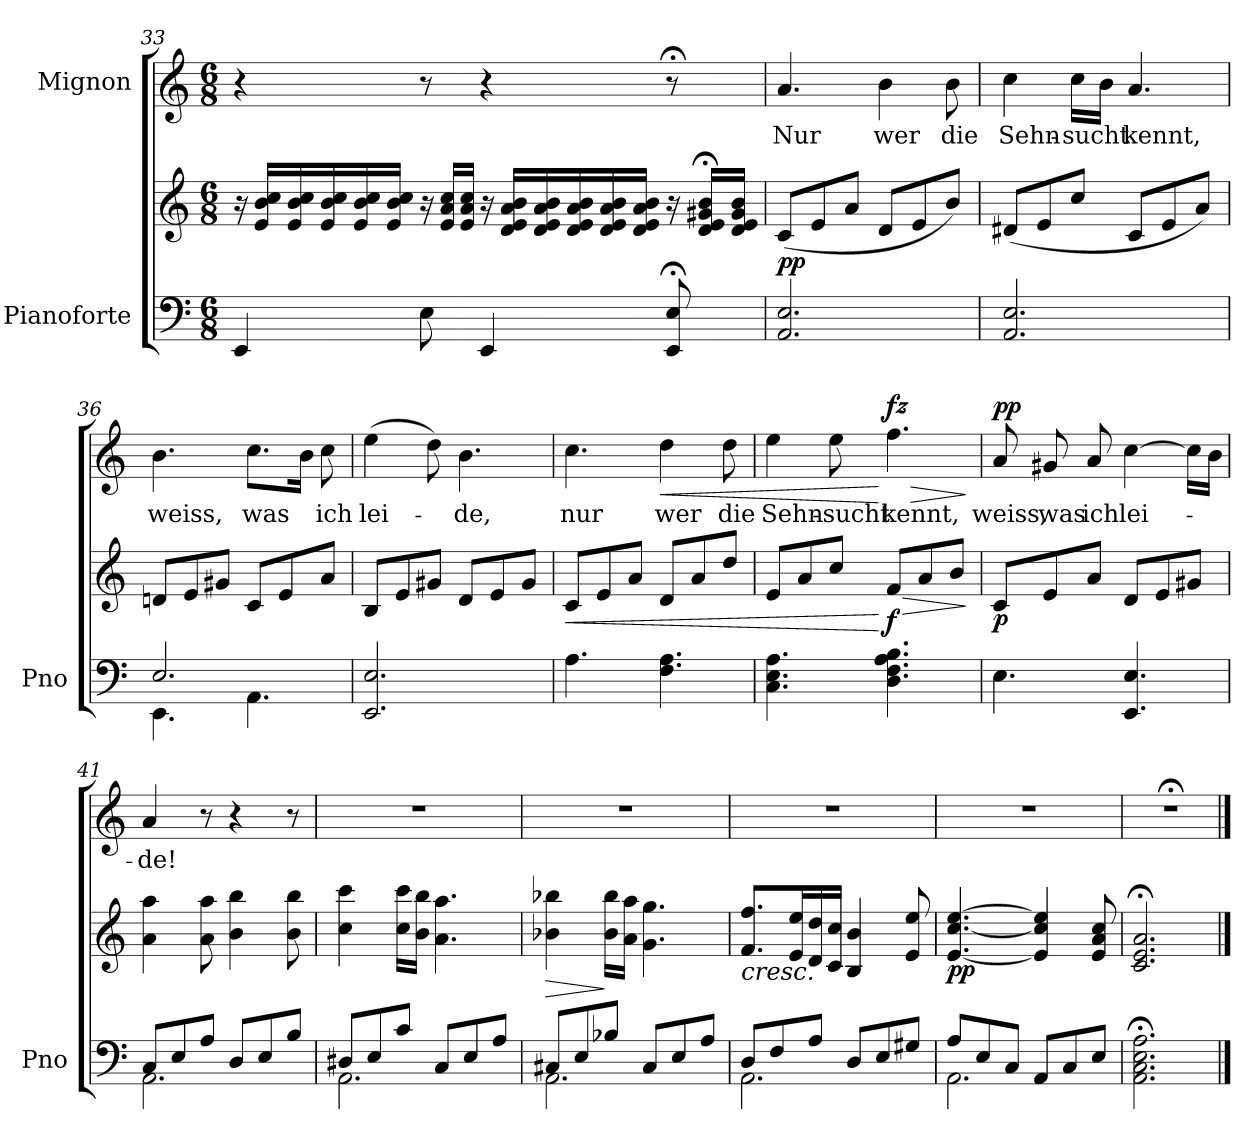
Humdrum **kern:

**kern	**kern	**dynam	**kern	**text	**dynam
*part2	*part2	*part2	*part1	*part1	*part1
*staff3	*staff2	*staff2/3	*staff1	*staff1	*staff1
*I"Pianoforte	*	*	*I"Mignon	*	*
*I'Pno	*	*	*	*	*
*clefF4	*clefG2	*	*clefG2	*	*
*k[]	*k[]	*	*k[]	*	*
*M6/8	*M6/8	*	*M6/8	*	*
*	*Xtuplet	*	*	*	*
=33	=33	=33	=33	=33	=33
4EE/	24r	.	4r	.	.
.	24e/ 24b/ 24cc/LL	.	.	.	.
.	24e/ 24b/ 24cc/	.	.	.	.
.	24e/ 24b/ 24cc/	.	.	.	.
.	24e/ 24b/ 24cc/	.	.	.	.
.	24e/ 24b/ 24cc/JJ	.	.	.	.
8E\	24r	.	8r	.	.
.	24e/ 24a/ 24cc/LL	.	.	.	.
.	24e/ 24a/ 24cc/JJ	.	.	.	.
4EE/	24r	.	4r	.	.
.	24d/ 24e/ 24a/ 24b/LL	.	.	.	.
.	24d/ 24e/ 24a/ 24b/	.	.	.	.
.	24d/ 24e/ 24a/ 24b/	.	.	.	.
.	24d/ 24e/ 24a/ 24b/	.	.	.	.
.	24d/ 24e/ 24a/ 24b/JJ	.	.	.	.
8EE/;< 8E/;<	24r	.	8r;<	.	.
.	24d/;< 24e/;< 24g#X/;< 24b/;<LL	.	.	.	.
.	24d/ 24e/ 24g#/ 24b/JJ	.	.	.	.
=34	=34	=34	=34	=34	=34
!	!	!LO:DY:a=2	!	!LO:LY:b	!
2.AA/ 2.E/	(8c/L	pp	4.a/	Nur	.
.	8e/	.	.	.	.
.	8a/J	.	.	.	.
!	!	!	!	!LO:LY:b	!
.	8d/L	.	4b\	wer	.
.	8e/	.	.	.	.
!	!	!	!	!LO:LY:b	!
.	8b/J)	.	8b\	die	.
!!LO:LB:g=z
=35	=35	=35	=35	=35	=35
!	!	!	!	!LO:LY:b	!
2.AA/ 2.E/	(8d#X/L	.	4cc\	Sehn-	.
.	8e/	.	.	.	.
!	!	!	!	!LO:LY:b	!
.	8cc/J	.	16cc\LL	-sucht	.
.	.	.	16b\JJ	.	.
!	!	!	!	!LO:LY:b	!
.	8c/L	.	4.a/	kennt,	.
.	8e/	.	.	.	.
.	8a/J)	.	.	.	.
=36	=36	=36	=36	=36	=36
*^	*	*	*	*	*
!	!	!	!	!	!LO:LY:b	!
2.E/	4.EE\	8dn/L	.	4.b\	weiss,	.
.	.	8e/	.	.	.	.
.	.	8g#X/J	.	.	.	.
!	!	!	!	!	!LO:LY:b	!
.	4.AA\	8c/L	.	8.cc\L	was	.
.	.	8e/	.	.	.	.
.	.	.	.	16b\Jk	.	.
!	!	!	!	!	!LO:LY:b	!
.	.	8a/J	.	8cc\	ich	.
*v	*v	*	*	*	*	*
=37	=37	=37	=37	=37	=37
!	!	!	!	!LO:LY:b	!
2.EE/ 2.E/	8B/L	.	(4ee\	lei-	.
.	8e/	.	.	.	.
.	8g#X/J	.	8dd\)	.	.
!	!	!	!	!LO:LY:b	!
.	8d/L	.	4.b\	-de,	.
.	8e/	.	.	.	.
.	8g#/J	.	.	.	.
=38	=38	=38	=38	=38	=38
!	!	!LO:HP:b	!	!LO:LY:b	!
4.A\	8c/L	<	4.cc\	nur	.
.	8e/	.	.	.	.
.	8a/J	.	.	.	.
!	!	!	!	!LO:LY:b	!LO:HP:b
4.F\ 4.A\	8d/L	.	4dd\	wer	<
.	8a/	.	.	.	.
!	!	!	!	!LO:LY:b	!
.	8dd/J	.	8dd\	die	.
=39	=39	=39	=39	=39	=39
!	!	!	!	!LO:LY:b	!
4.C\ 4.E\ 4.A\	8e/L	.	4ee\	Sehn-	.
.	8a/	.	.	.	.
!	!	!	!	!LO:LY:b	!
.	8cc/J	.	8ee\	-sucht	.
!	!	!LO:HP:n=1:b	!	!LO:LY:b	!LO:HP:n=1:b
!	!	!LO:DY:n=1:b	!	!	!LO:DY:n=1:a
4.D\ 4.F\ 4.A\ 4.B\	8f/L	[ > f	4.ff\	kennt,	[ > fz
.	8a/	.	.	.	.
.	8b/J	.	.	.	.
.	.	]	.	.	]
=40	=40	=40	=40	=40	=40
!	!	!LO:DY:b	!	!LO:LY:b	!LO:DY:a
4.E\	8c/L	p	8a/	weiss,	pp
!	!	!	!	!LO:LY:b	!
.	8e/	.	8g#X/	was	.
!	!	!	!	!LO:LY:b	!
.	8a/J	.	8a/	ich	.
!	!	!	!	!LO:LY:b	!
4.EE/ 4.E/	8d/L	.	[4cc\	lei-	.
.	8e/	.	.	.	.
.	8g#X/J	.	16cc\LL]	.	.
.	.	.	16b\JJ	.	.
!!LO:PB:g=z
=41	=41	=41	=41	=41	=41
*^	*	*	*	*	*
!	!	!	!	!	!LO:LY:b	!
8C/L	2.AA\	4a\ 4aa\	.	4a/	-de!	.
8E/	.	.	.	.	.	.
8A/J	.	8a\ 8aa\	.	8r	.	.
8D/L	.	4b\ 4bb\	.	4r	.	.
8E/	.	.	.	.	.	.
8B/J	.	8b\ 8bb\	.	8r	.	.
=42	=42	=42	=42	=42	=42	=42
8D#X/L	2.AA\	4cc\ 4ccc\	.	2.r	.	.
8E/	.	.	.	.	.	.
8c/J	.	16cc\ 16ccc\LL	.	.	.	.
.	.	16b\ 16bb\JJ	.	.	.	.
8C/L	.	4.a\ 4.aa\	.	.	.	.
8E/	.	.	.	.	.	.
8A/J	.	.	.	.	.	.
=43	=43	=43	=43	=43	=43	=43
!	!	!	!LO:HP:b	!	!	!
8C#X/L	2.AA\	4b-X\ 4bb-X\	>	2.r	.	.
8E/	.	.	.	.	.	.
8B-X/J	.	16b-\ 16bb-\LL	]	.	.	.
.	.	16a\ 16aa\JJ	.	.	.	.
8C#/L	.	4.g\ 4.gg\	.	.	.	.
8E/	.	.	.	.	.	.
8A/J	.	.	.	.	.	.
=44	=44	=44	=44	=44	=44	=44
!	!	!LO:TX:b:i:t=cresc.	!	!	!	!
8D/L	2.AA\	8.f/ 8.ff/L	.	2.r	.	.
8F/	.	.	.	.	.	.
.	.	16e/ 16ee/L	.	.	.	.
8A/J	.	16d/ 16dd/	.	.	.	.
.	.	16c/ 16cc/JJ	.	.	.	.
8D/L	.	4B/ 4b/	.	.	.	.
8E/	.	.	.	.	.	.
8G#X/J	.	8e/ 8ee/	.	.	.	.
=45	=45	=45	=45	=45	=45	=45
!	!	!	!LO:DY:b	!	!	!
8A/L	2.AA\	[4.e/ [4.cc/ [4.ee/	pp	2.r	.	.
8E/	.	.	.	.	.	.
8C/J	.	.	.	.	.	.
8AA/L	.	4e/] 4cc/] 4ee/]	.	.	.	.
8C/	.	.	.	.	.	.
8E/J	.	8e/ 8a/ 8cc/	.	.	.	.
*v	*v	*	*	*	*	*
=46	=46	=46	=46	=46	=46
2.AA\;< 2.C\;< 2.E\;< 2.A\;<	2.c/;< 2.e/;< 2.a/;<	.	2.r;<	.	.
==	==	==	==	==	==
*-	*-	*-	*-	*-	*-
